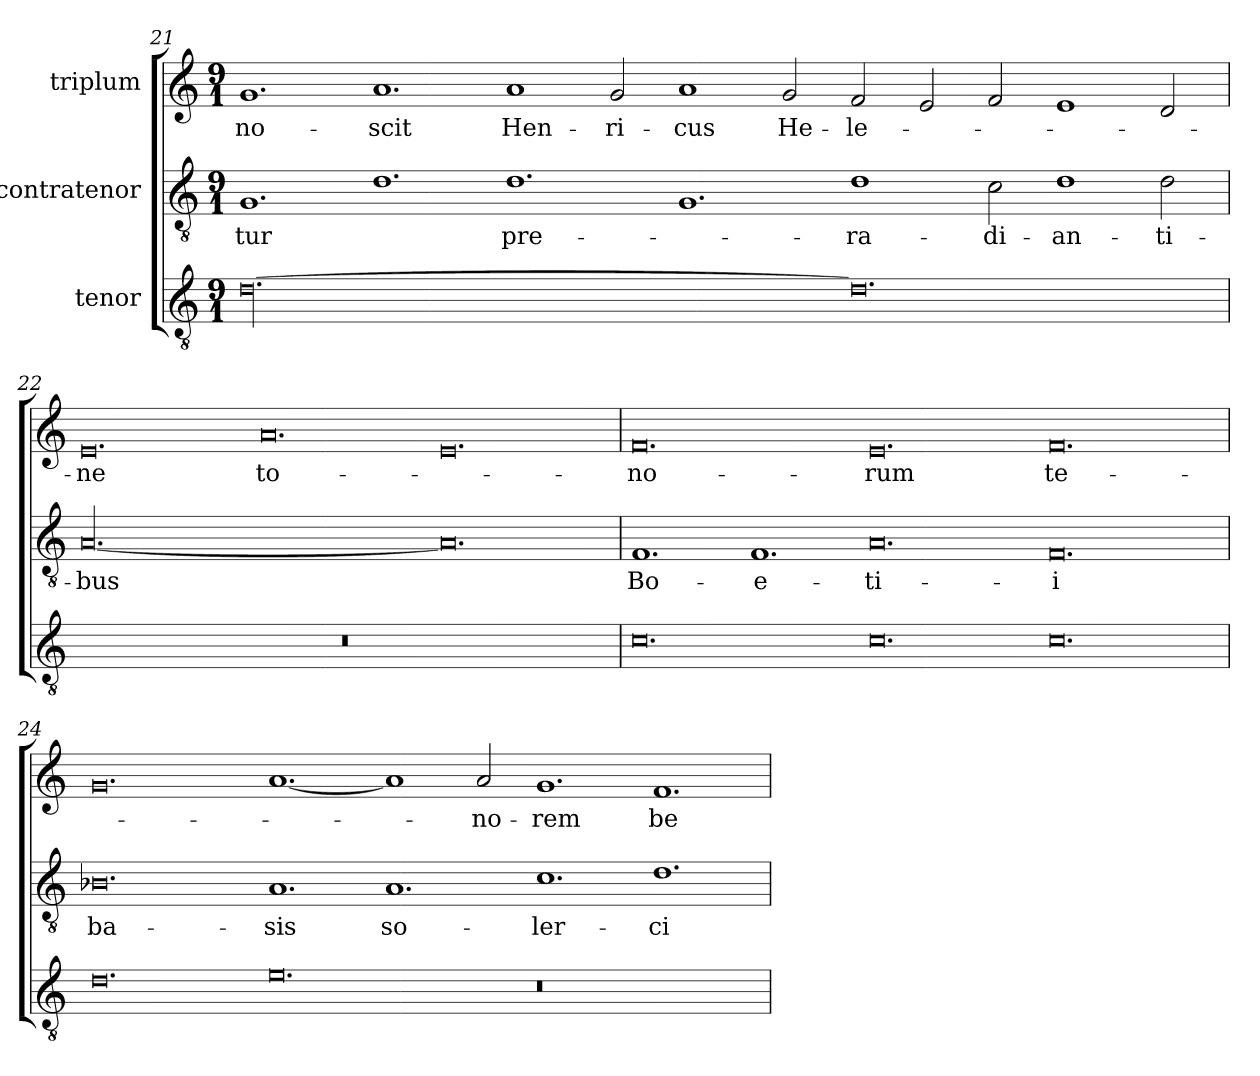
**kern	**kern	**text	**kern	**text
*part3	*part2	*part2	*part1	*part1
*staff3	*staff2	*staff2	*staff1	*staff1
*I"tenor	*I"contratenor	*	*I"triplum	*
*clefGv2	*clefGv2	*	*clefG2	*
*k[]	*k[]	*	*k[]	*
*C:	*C:	*	*C:	*
*M9/1	*M9/1	*	*M9/1	*
=21	=21	=21	=21	=21
[00.d\	1.G/	-tur	1.g/	no-
.	1.d\	.	1.a/	-scit
.	1.d\	pre-	1a/	Hen-
.	.	.	2g/	-ri-
.	1.G/	.	1a/	-cus
.	.	.	2g/	He-
0.d\]	1d\	-ra-	2f/	-le-
.	.	.	2e/	.
.	2c\	-di-	2f/	.
.	1d\	-an-	1e/	.
.	2d\	-ti-	2d/	.
=22	=22	=22	=22	=22
1%9r	[00.A/	-bus	0.e/	-ne
.	.	.	0.a/	to-
.	0.A/]	.	0.e/	.
=23	=23	=23	=23	=23
0.c\	1.F/	Bo-	0.f/	-no-
.	1.F/	-e-	.	.
0.c\	0.A/	-ti-	0.e/	-rum
0.c\	0.F/	-i	0.f/	te-
=24	=24	=24	=24	=24
0.d\	0.B-X\	ba-	0.g/	.
0.e\	1.A/	-sis	[1.a/	.
.	1.A/	so-	1a/]	.
.	.	.	2a/	-no-
0.r	1.c\	-ler-	1.g/	-rem
.	1.d\	-ci-	1.f/	be-
=	=	=	=	=
*-	*-	*-	*-	*-
